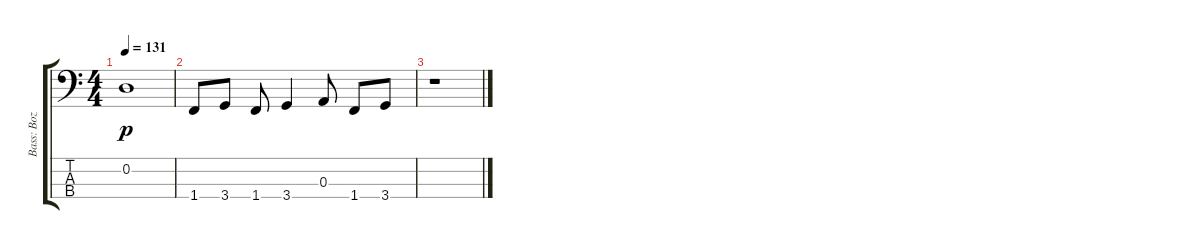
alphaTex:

\track ("Bass: Boz Burrell" "Bass: Boz ") {instrument electricbassfinger}
\staff {score tabs}
\tuning (G2 D2 A1 E1) {hide}
\ts (4 4)
\tempo 131
\clef f4
\ks c
0.2.1{dy p volume 12} |
1.4.8{volume 8} 3.4.8{volume 8} 1.4.8{volume 7} 3.4.4{volume 7} 0.3.8{volume 6} 1.4.8{volume 6} 3.4.8{volume 5} |
r.1{volume 5}
